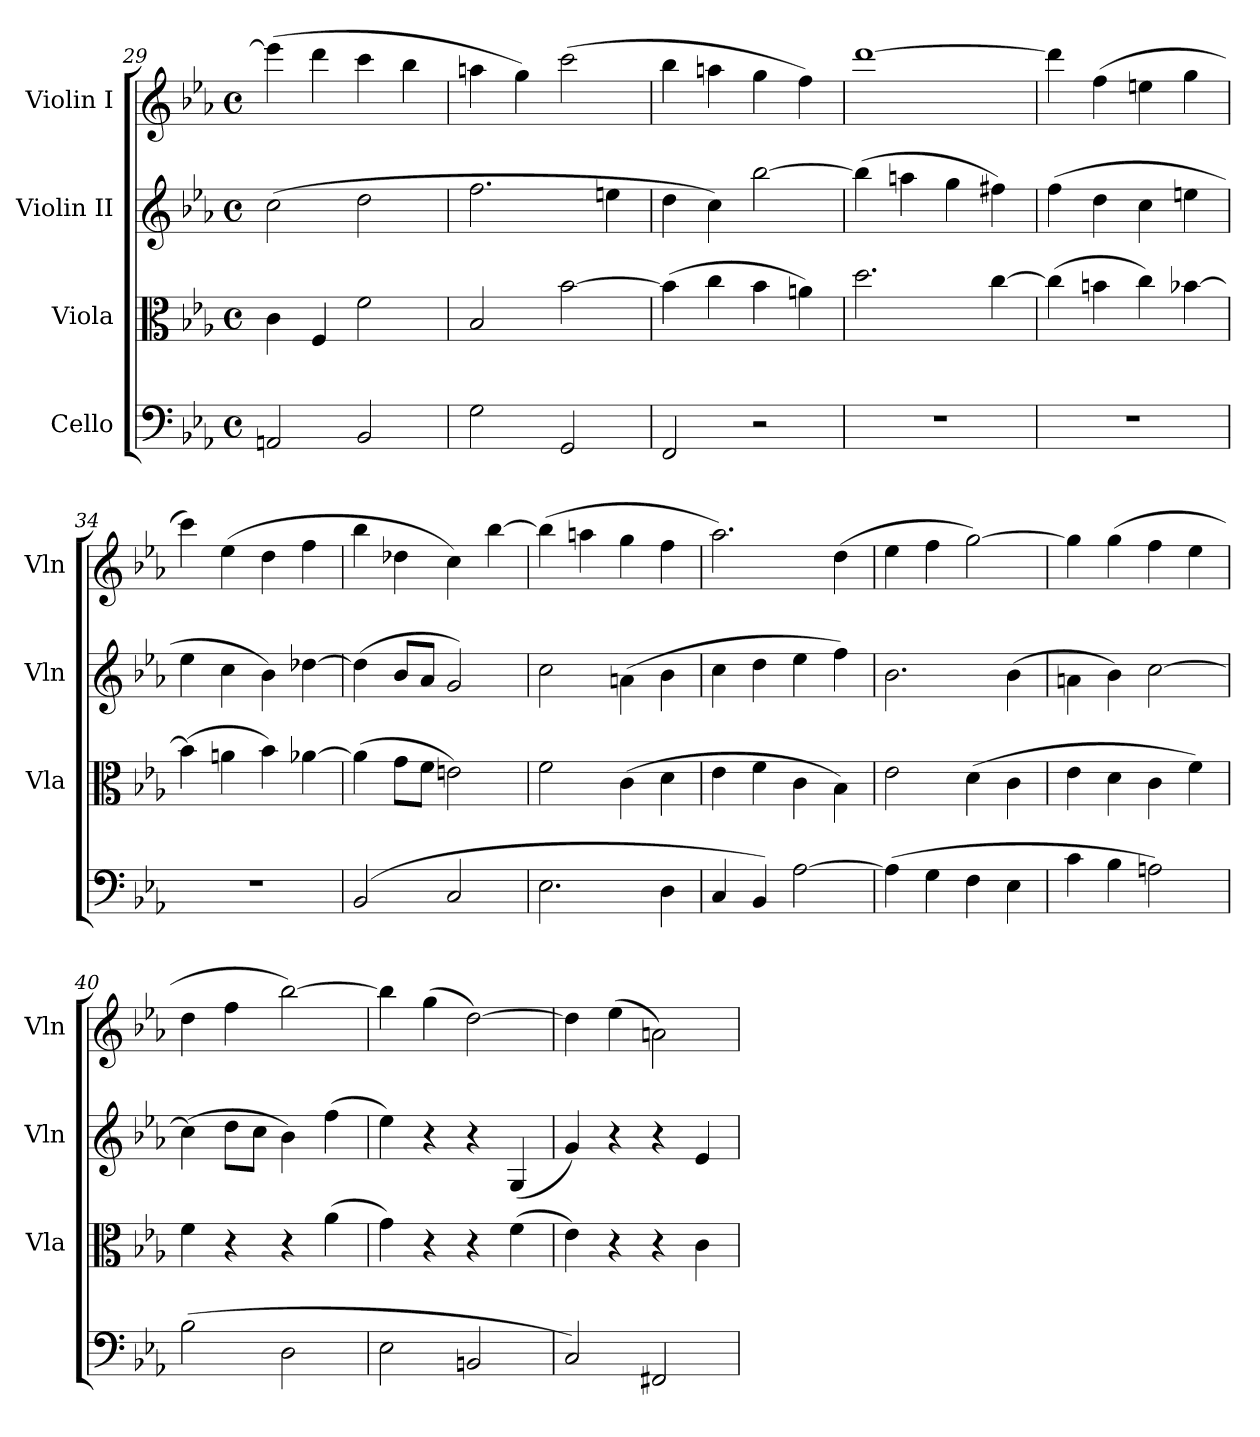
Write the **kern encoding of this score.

**kern	**kern	**kern	**kern
*part4	*part3	*part2	*part1
*staff4	*staff3	*staff2	*staff1
*I"Cello	*I"Viola	*I"Violin II	*I"Violin I
*	*I'Vla	*I'Vln	*I'Vln
*clefF4	*clefC3	*clefG2	*clefG2
*k[b-e-a-]	*k[b-e-a-]	*k[b-e-a-]	*k[b-e-a-]
*M4/4	*M4/4	*M4/4	*M4/4
*met(c)	*met(c)	*met(c)	*met(c)
=29	=29	=29	=29
2AAn/	4c\	(>2cc\	(>4eee-\]
.	4F/	.	4ddd\
2BB-/	2f\	2dd\	4ccc\
.	.	.	4bb-\
=30	=30	=30	=30
2G\	2B-/	2.ff\	4aan\
.	.	.	4gg\)
2GG/	[2b-\	.	(>2ccc\
.	.	4een\	.
!!LO:LB:g=z
=31	=31	=31	=31
2FF/	(>4b-\]	4dd\	4bb-\
.	4cc\	4cc\)	4aan\
2r	4b-\	[2bb-\	4gg\
.	4an\)	.	4ff\)
=32	=32	=32	=32
1r	2.dd\	(>4bb-\]	[1ddd
.	.	4aan\	.
.	.	4gg\	.
.	[4cc\	4ff#X\)	.
=33	=33	=33	=33
1r	(>4cc\]	(>4ff\	4ddd\]
.	4bn\	4dd\	(>4ff\
.	4cc\)	4cc\	4een\
.	[4b-X\	4een\	4gg\
=34	=34	=34	=34
1r	(>4b-\]	4ee-\	4ccc\)
.	4an\	4cc\	(>4ee-\
.	4b-\)	4b-\)	4dd\
.	[4a-X\	[4dd-X\	4ff\
=35	=35	=35	=35
(>2BB-/	(>4a-\]	(>4dd-\]	4bb-\
.	8g\L	8b-/L	4dd-X\
.	8f\J	8a-/J	.
2C/	2en\)	2g/)	4cc\)
.	.	.	[4bb-\
=36	=36	=36	=36
2.E-\	2f\	2cc\	(>4bb-\]
.	.	.	4aan\
.	(>4c\	(>4an\	4gg\
4D\	4d\	4b-\	4ff\
=37	=37	=37	=37
4C/	4e-\	4cc\	2.aa-\)
4BB-/)	4f\	4dd\	.
[2A-\	4c\	4ee-\	.
.	4B-\)	4ff\)	(>4dd\
=38	=38	=38	=38
(>4A-\]	2e-\	2.b-\	4ee-\
4G\	.	.	4ff\
4F\	(>4d\	.	[2gg\)
4E-\	4c\	(>4b-\	.
=39	=39	=39	=39
4c\	4e-\	4an\	4gg\]
4B-\	4d\	4b-\)	(>4gg\
2An\)	4c\	[2cc\	4ff\
.	4f\)	.	4ee-\
=40	=40	=40	=40
(>2B-\	4f\	(>4cc\]	4dd\
.	4r	8dd\L	4ff\
.	.	8cc\J	.
2D\	4r	4b-\)	[2bb-\)
.	(>4a-\	(>4ff\	.
=41	=41	=41	=41
2E-\	4g\)	4ee-\)	4bb-\]
.	4r	4r	(>4gg\
2BBn/	4r	4r	[2dd\)
.	(>4f\	(<4G/	.
=42	=42	=42	=42
2C/)	4e-\)	4g/)	4dd\]
.	4r	4r	(>4ee-\
2FF#X/	4r	4r	2an\)
.	4c\	4e-/	.
=	=	=	=
*-	*-	*-	*-
